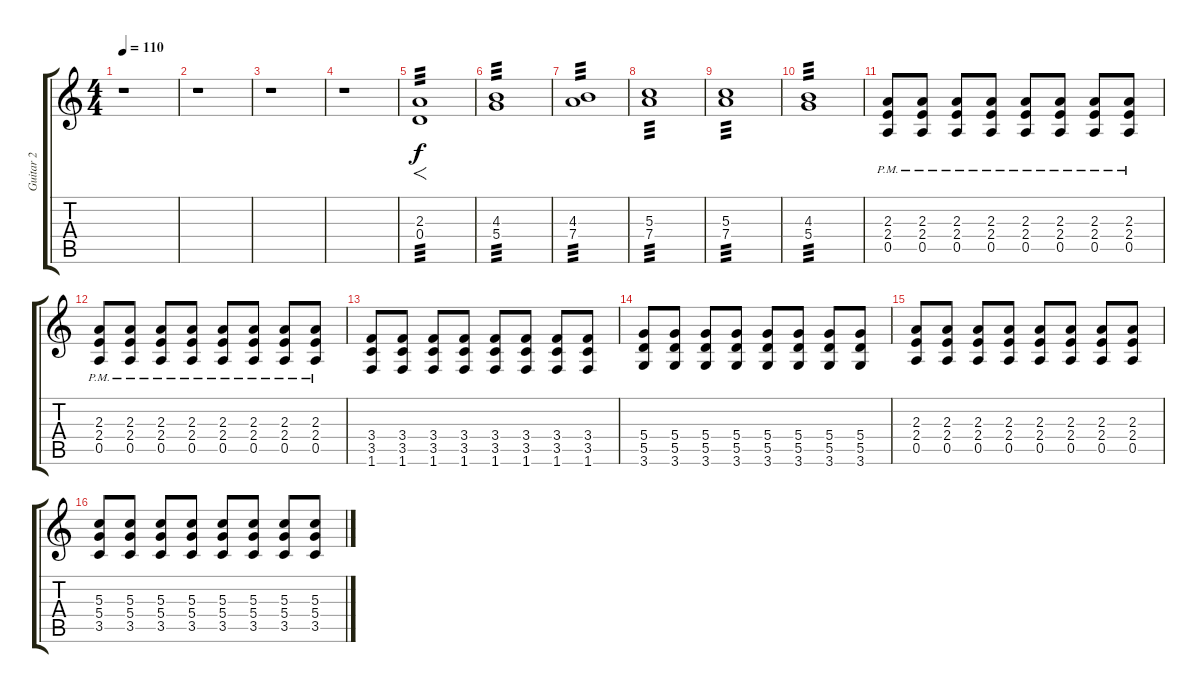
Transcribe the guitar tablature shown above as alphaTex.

\track ("Guitar 2" "Guitar 2") {instrument overdrivenguitar}
\staff {score tabs}
\tuning (E4 B3 G3 D3 A2 E2) {hide}
\ts (4 4)
\tempo 110
\clef g2
\ks c
r.1{dy f} |
r.1 |
r.1 |
r.1 |
(2.3 0.4).1{f tp 3} |
(4.3 5.4).1{tp 3} |
(4.3 7.4).1{tp 3} |
(5.3 7.4).1{tp 3} |
(5.3 7.4).1{tp 3} |
(4.3 5.4).1{tp 3} |
(2.3{pm} 2.4{pm} 0.5{pm}).8 (2.3{pm} 2.4{pm} 0.5{pm}).8 (2.3{pm} 2.4{pm} 0.5{pm}).8 (2.3{pm} 2.4{pm} 0.5{pm}).8 (2.3{pm} 2.4{pm} 0.5{pm}).8 (2.3{pm} 2.4{pm} 0.5{pm}).8 (2.3{pm} 2.4{pm} 0.5{pm}).8 (2.3{pm} 2.4{pm} 0.5{pm}).8 |
(2.3{pm} 2.4{pm} 0.5{pm}).8 (2.3{pm} 2.4{pm} 0.5{pm}).8 (2.3{pm} 2.4{pm} 0.5{pm}).8 (2.3{pm} 2.4{pm} 0.5{pm}).8 (2.3{pm} 2.4{pm} 0.5{pm}).8 (2.3{pm} 2.4{pm} 0.5{pm}).8 (2.3{pm} 2.4{pm} 0.5{pm}).8 (2.3{pm} 2.4{pm} 0.5{pm}).8 |
(3.4 3.5 1.6).8 (3.4 3.5 1.6).8 (3.4 3.5 1.6).8 (3.4 3.5 1.6).8 (3.4 3.5 1.6).8 (3.4 3.5 1.6).8 (3.4 3.5 1.6).8 (3.4 3.5 1.6).8 |
(5.4 5.5 3.6).8 (5.4 5.5 3.6).8 (5.4 5.5 3.6).8 (5.4 5.5 3.6).8 (5.4 5.5 3.6).8 (5.4 5.5 3.6).8 (5.4 5.5 3.6).8 (5.4 5.5 3.6).8 |
(2.3 2.4 0.5).8 (2.3 2.4 0.5).8 (2.3 2.4 0.5).8 (2.3 2.4 0.5).8 (2.3 2.4 0.5).8 (2.3 2.4 0.5).8 (2.3 2.4 0.5).8 (2.3 2.4 0.5).8 |
(5.3 5.4 3.5).8 (5.3 5.4 3.5).8 (5.3 5.4 3.5).8 (5.3 5.4 3.5).8 (5.3 5.4 3.5).8 (5.3 5.4 3.5).8 (5.3 5.4 3.5).8 (5.3 5.4 3.5).8
